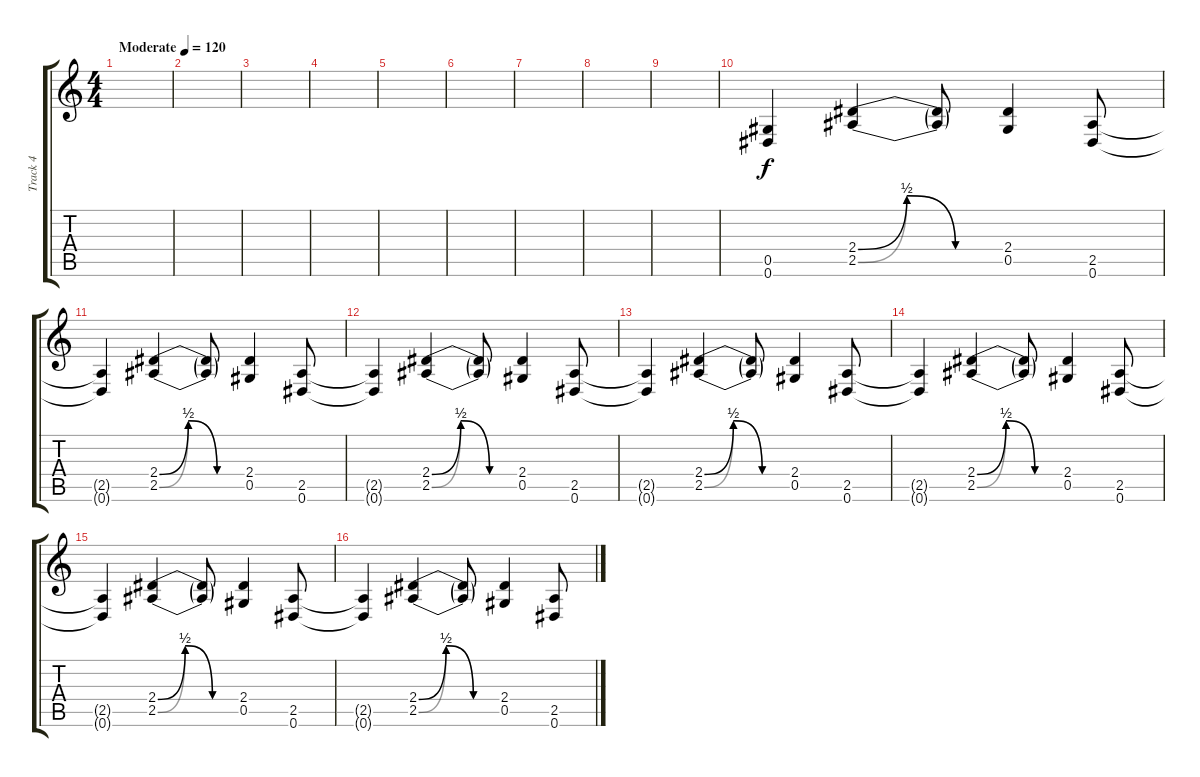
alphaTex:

\track ("Track 4" "Track 4") {instrument electricguitarclean}
\staff {score tabs}
\tuning (Eb4 Bb3 Gb3 Db3 Ab2 Eb2) {hide}
\ts (4 4)
\tempo (120 "Moderate")
\clef g2
\ks c
|
|
|
|
|
|
|
|
|
(0.5 0.6).4 (2.4{be (custom 0 0 20 2 40 0 60 0)} 2.5{be (custom 0 0 20 2 40 0 60 0)}).4 (2.4{t} 2.5{t}).8 (2.4 0.5).4 (2.5 0.6).8 |
(2.5{t} 0.6{t}).4 (2.4{be (custom 0 0 20 2 40 0 60 0)} 2.5{be (custom 0 0 20 2 40 0 60 0)}).4 (2.4{t} 2.5{t}).8 (2.4 0.5).4 (2.5 0.6).8 |
(2.5{t} 0.6{t}).4 (2.4{be (custom 0 0 20 2 40 0 60 0)} 2.5{be (custom 0 0 20 2 40 0 60 0)}).4 (2.4{t} 2.5{t}).8 (2.4 0.5).4 (2.5 0.6).8 |
(2.5{t} 0.6{t}).4 (2.4{be (custom 0 0 20 2 40 0 60 0)} 2.5{be (custom 0 0 20 2 40 0 60 0)}).4 (2.4{t} 2.5{t}).8 (2.4 0.5).4 (2.5 0.6).8 |
(2.5{t} 0.6{t}).4 (2.4{be (custom 0 0 20 2 40 0 60 0)} 2.5{be (custom 0 0 20 2 40 0 60 0)}).4 (2.4{t} 2.5{t}).8 (2.4 0.5).4 (2.5 0.6).8 |
(2.5{t} 0.6{t}).4 (2.4{be (custom 0 0 20 2 40 0 60 0)} 2.5{be (custom 0 0 20 2 40 0 60 0)}).4 (2.4{t} 2.5{t}).8 (2.4 0.5).4 (2.5 0.6).8 |
(2.5{t} 0.6{t}).4 (2.4{be (custom 0 0 20 2 40 0 60 0)} 2.5{be (custom 0 0 20 2 40 0 60 0)}).4 (2.4{t} 2.5{t}).8 (2.4 0.5).4 (2.5 0.6).8
